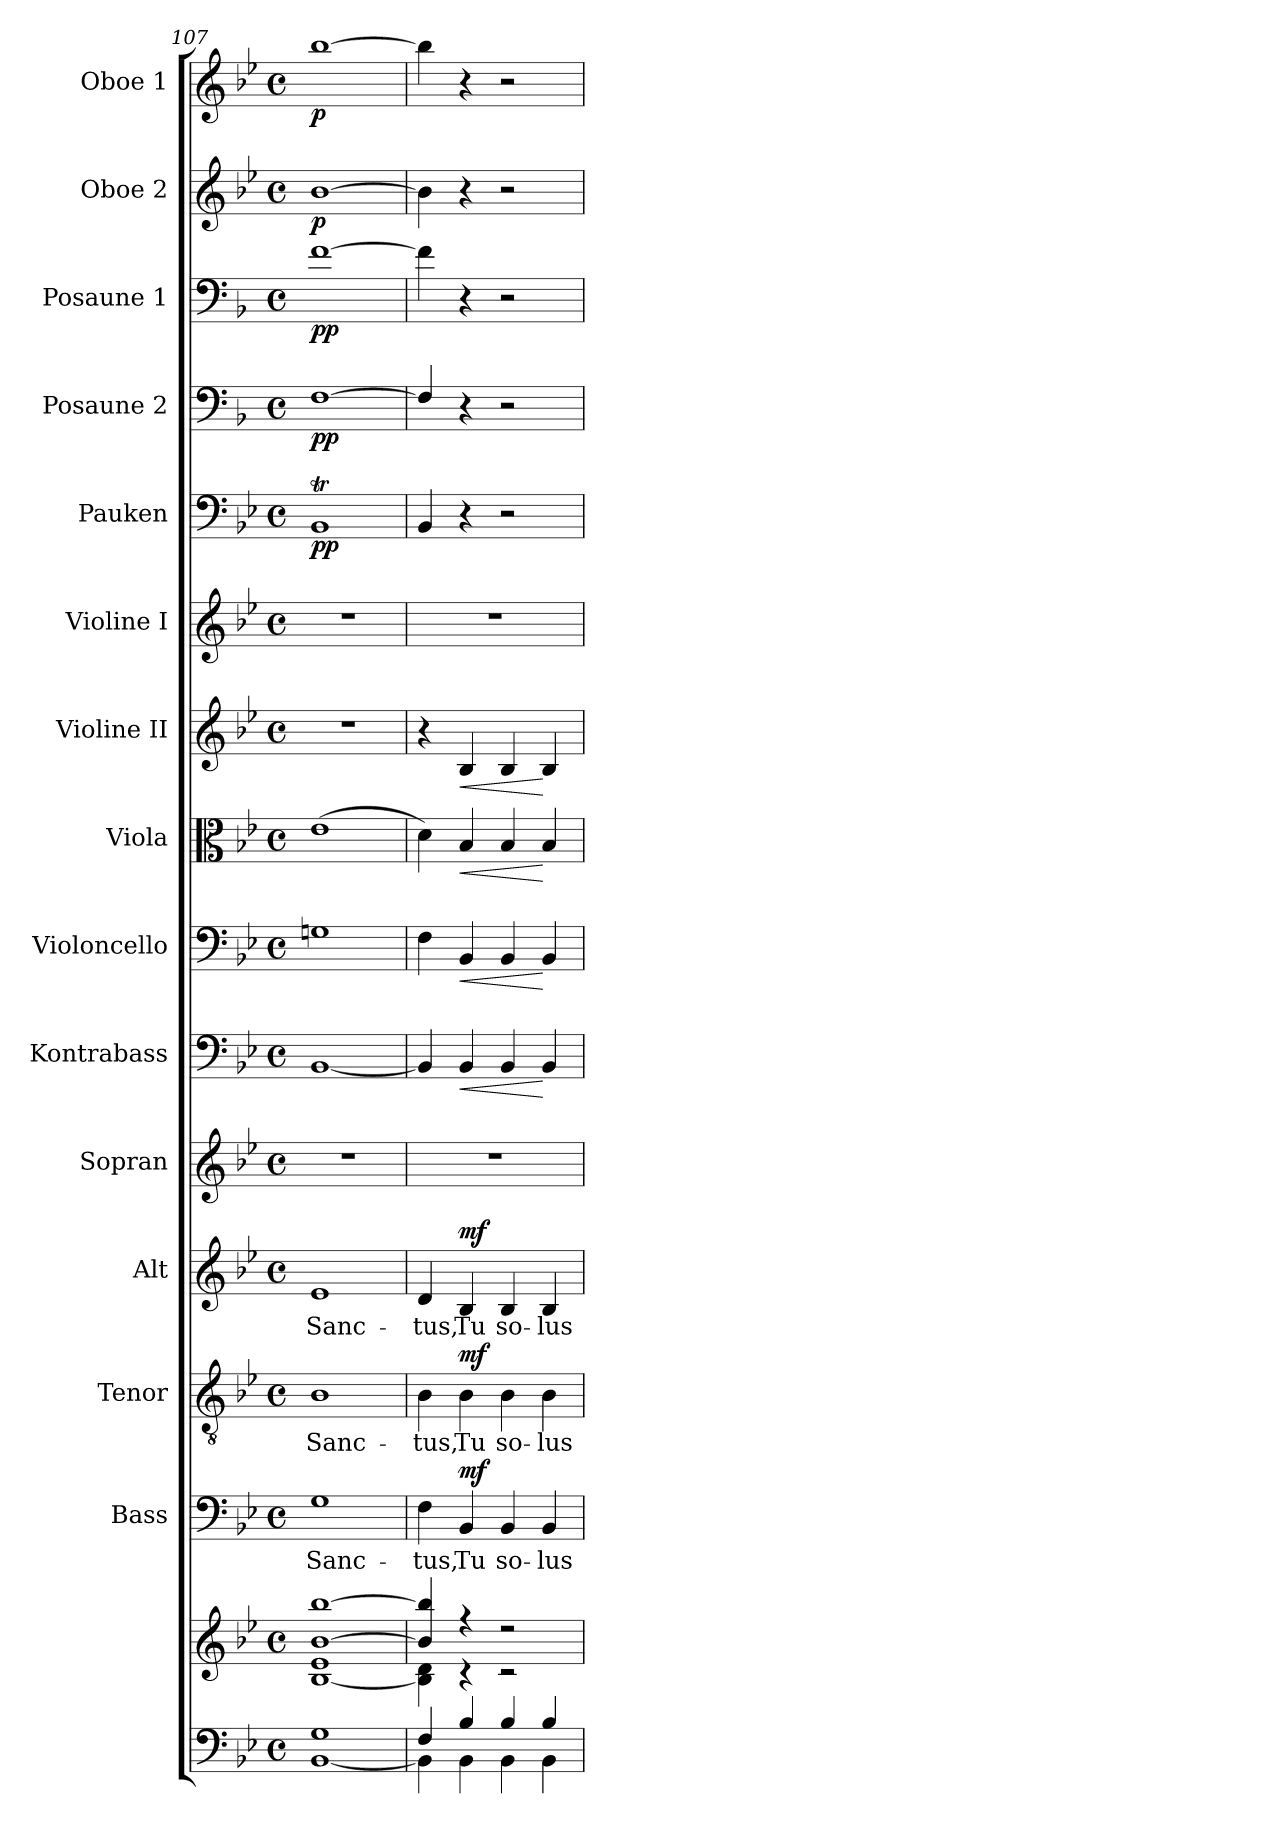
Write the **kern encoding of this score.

**kern	**kern	**kern	**text	**dynam	**kern	**text	**dynam	**kern	**text	**dynam	**kern	**kern	**dynam	**kern	**dynam	**kern	**dynam	**kern	**dynam	**kern	**kern	**dynam	**kern	**dynam	**kern	**dynam	**kern	**dynam	**kern	**dynam
*part15	*part15	*part14	*part14	*part14	*part13	*part13	*part13	*part12	*part12	*part12	*part11	*part10	*part10	*part9	*part9	*part8	*part8	*part7	*part7	*part6	*part5	*part5	*part4	*part4	*part3	*part3	*part2	*part2	*part1	*part1
*staff16	*staff15	*staff14	*staff14	*staff14	*staff13	*staff13	*staff13	*staff12	*staff12	*staff12	*staff11	*staff10	*staff10	*staff9	*staff9	*staff8	*staff8	*staff7	*staff7	*staff6	*staff5	*staff5	*staff4	*staff4	*staff3	*staff3	*staff2	*staff2	*staff1	*staff1
*	*	*I"Bass	*	*	*I"Tenor	*	*	*I"Alt	*	*	*I"Sopran	*I"Kontrabass	*	*I"Violoncello	*	*I"Viola	*	*I"Violine II	*	*I"Violine I	*I"Pauken	*	*I"Posaune 2	*	*I"Posaune 1	*	*I"Oboe 2	*	*I"Oboe 1	*
*	*	*I'B.	*	*	*I'T.	*	*	*I'A.	*	*	*I'S.	*I'Kb.	*	*I'Vc.	*	*I'Vla.	*	*I'Vl. II	*	*I'Vl. I	*I'Pk.	*	*I'Pos. 2	*	*I'Pos. 1	*	*I'Ob. 2	*	*I'Ob. 1	*
!!LO:PB:g=z
*clefF4	*clefG2	*clefF4	*	*	*clefGv2	*	*	*clefG2	*	*	*clefG2	*clefF4	*	*clefF4	*	*clefC3	*	*clefG2	*	*clefG2	*clefF4	*	*clefF4	*	*clefF4	*	*clefG2	*	*clefG2	*
*	*	*	*	*	*	*	*	*	*	*	*	*ITrd7c12	*	*	*	*	*	*	*	*	*	*	*ITrd4c7	*	*ITrd4c7	*	*	*	*	*
*k[b-e-]	*k[b-e-]	*k[b-e-]	*	*	*k[b-e-]	*	*	*k[b-e-]	*	*	*k[b-e-]	*k[b-e-]	*	*k[b-e-]	*	*k[b-e-]	*	*k[b-e-]	*	*k[b-e-]	*k[b-e-]	*	*k[b-e-]	*	*k[b-e-]	*	*k[b-e-]	*	*k[b-e-]	*
*B-:	*B-:	*B-:	*	*	*B-:	*	*	*B-:	*	*	*B-:	*B-:	*	*B-:	*	*B-:	*	*B-:	*	*B-:	*B-:	*	*B-:	*	*B-:	*	*B-:	*	*B-:	*
*M4/4	*M4/4	*M4/4	*	*	*M4/4	*	*	*M4/4	*	*	*M4/4	*M4/4	*	*M4/4	*	*M4/4	*	*M4/4	*	*M4/4	*M4/4	*	*M4/4	*	*M4/4	*	*M4/4	*	*M4/4	*
*met(c)	*met(c)	*met(c)	*	*	*met(c)	*	*	*met(c)	*	*	*met(c)	*met(c)	*	*met(c)	*	*met(c)	*	*met(c)	*	*met(c)	*met(c)	*	*met(c)	*	*met(c)	*	*met(c)	*	*met(c)	*
=107	=107	=107	=107	=107	=107	=107	=107	=107	=107	=107	=107	=107	=107	=107	=107	=107	=107	=107	=107	=107	=107	=107	=107	=107	=107	=107	=107	=107	=107	=107
*^	*^	*	*	*	*	*	*	*	*	*	*	*	*	*	*	*	*	*	*	*	*	*	*	*	*	*	*	*	*	*
!	!	!	!	!	!LO:LY:b	!	!	!LO:LY:b	!	!	!LO:LY:b	!	!	!	!	!	!	!	!	!	!	!	!	!LO:DY:b	!	!LO:DY:b	!	!LO:DY:b	!	!LO:DY:b	!	!LO:DY:b
1G	[<1BB-	[>1b- [>1bb-	[<1B- 1e-	1G	Sanc-	.	1B-	Sanc-	.	1e-	Sanc-	.	1r	[1BBB-	.	1Gn	.	(>1e-	.	1r	.	1r	1BB-T	pp	[1BB-	pp	[1B-	pp	[1b-	p	[1bb-	p
=108	=108	=108	=108	=108	=108	=108	=108	=108	=108	=108	=108	=108	=108	=108	=108	=108	=108	=108	=108	=108	=108	=108	=108	=108	=108	=108	=108	=108	=108	=108	=108	=108
!	!	!	!	!	!LO:LY:b	!	!	!LO:LY:b	!	!	!LO:LY:b	!	!	!	!	!	!	!	!	!	!	!	!	!	!	!	!	!	!	!	!	!
4F/	4BB-\]	4b-/] 4bb-/]	4B-\] 4d\	4F\	-tus,	.	4B-\	-tus,	.	4d/	-tus,	.	1r	4BBB-/]	.	4F\	.	4d\)	.	4r	.	1r	4BB-/	.	4BB-/]	.	4B-\]	.	4b-\]	.	4bb-\]	.
!	!	!	!	!	!LO:LY:b	!LO:DY:a	!	!LO:LY:b	!LO:DY:a	!	!LO:LY:b	!LO:DY:a	!	!	!LO:HP:b	!	!LO:HP:b	!	!LO:HP:b	!	!LO:HP:b	!	!	!	!	!	!	!	!	!	!	!
4B-/	4BB-\	4r	4r	4BB-/	Tu	mf	4B-\	Tu	mf	4B-/	Tu	mf	.	4BBB-/	<	4BB-/	<	4B-/	<	4B-/	<	.	4r	.	4r	.	4r	.	4r	.	4r	.
!	!	!	!	!	!LO:LY:b	!	!	!LO:LY:b	!	!	!LO:LY:b	!	!	!	!	!	!	!	!	!	!	!	!	!	!	!	!	!	!	!	!	!
4B-/	4BB-\	2r	2r	4BB-/	so-	.	4B-\	so-	.	4B-/	so-	.	.	4BBB-/	.	4BB-/	.	4B-/	.	4B-/	.	.	2r	.	2r	.	2r	.	2r	.	2r	.
!	!	!	!	!	!LO:LY:b	!	!	!LO:LY:b	!	!	!LO:LY:b	!	!	!	!	!	!	!	!	!	!	!	!	!	!	!	!	!	!	!	!	!
4B-/	4BB-\	.	.	4BB-/	-lus	.	4B-\	-lus	.	4B-/	-lus	.	.	4BBB-/	[	4BB-/	[	4B-/	[	4B-/	[	.	.	.	.	.	.	.	.	.	.	.
*v	*v	*	*	*	*	*	*	*	*	*	*	*	*	*	*	*	*	*	*	*	*	*	*	*	*	*	*	*	*	*	*	*
*	*v	*v	*	*	*	*	*	*	*	*	*	*	*	*	*	*	*	*	*	*	*	*	*	*	*	*	*	*	*	*	*
=	=	=	=	=	=	=	=	=	=	=	=	=	=	=	=	=	=	=	=	=	=	=	=	=	=	=	=	=	=	=
*-	*-	*-	*-	*-	*-	*-	*-	*-	*-	*-	*-	*-	*-	*-	*-	*-	*-	*-	*-	*-	*-	*-	*-	*-	*-	*-	*-	*-	*-	*-
